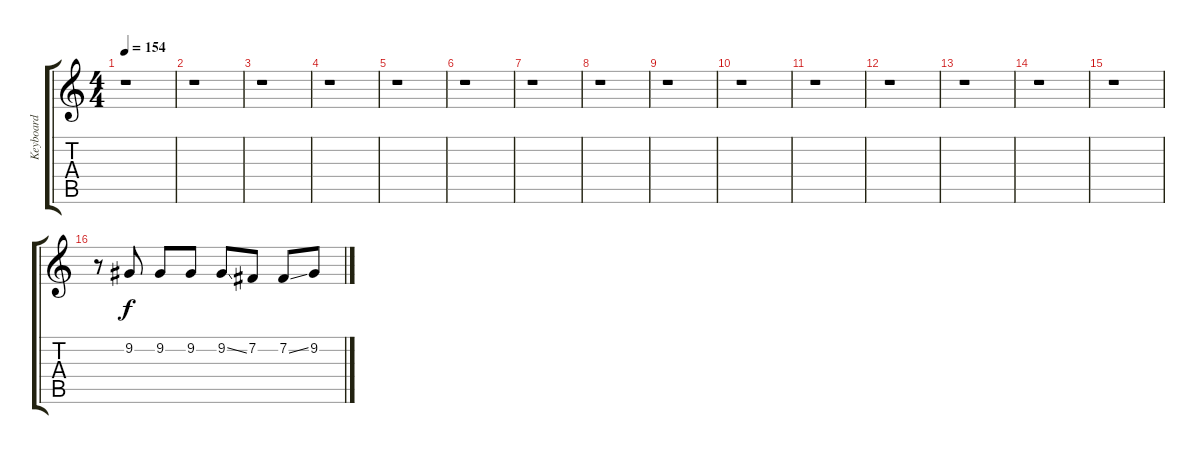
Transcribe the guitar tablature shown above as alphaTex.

\track ("Keyboard" "Keyboard") {instrument pad4choir}
\staff {score tabs}
\tuning (E4 B3 G3 D3 A2 E2) {hide}
\ts (4 4)
\tempo 154
\clef g2
\ks c
r.1{dy f} |
r.1 |
r.1 |
r.1 |
r.1 |
r.1 |
r.1 |
r.1 |
r.1 |
r.1 |
r.1 |
r.1 |
r.1 |
r.1 |
r.1 |
r.8 9.2.8 9.2.8 9.2.8 9.2{ss}.8 7.2.8 7.2{ss}.8 9.2.8
